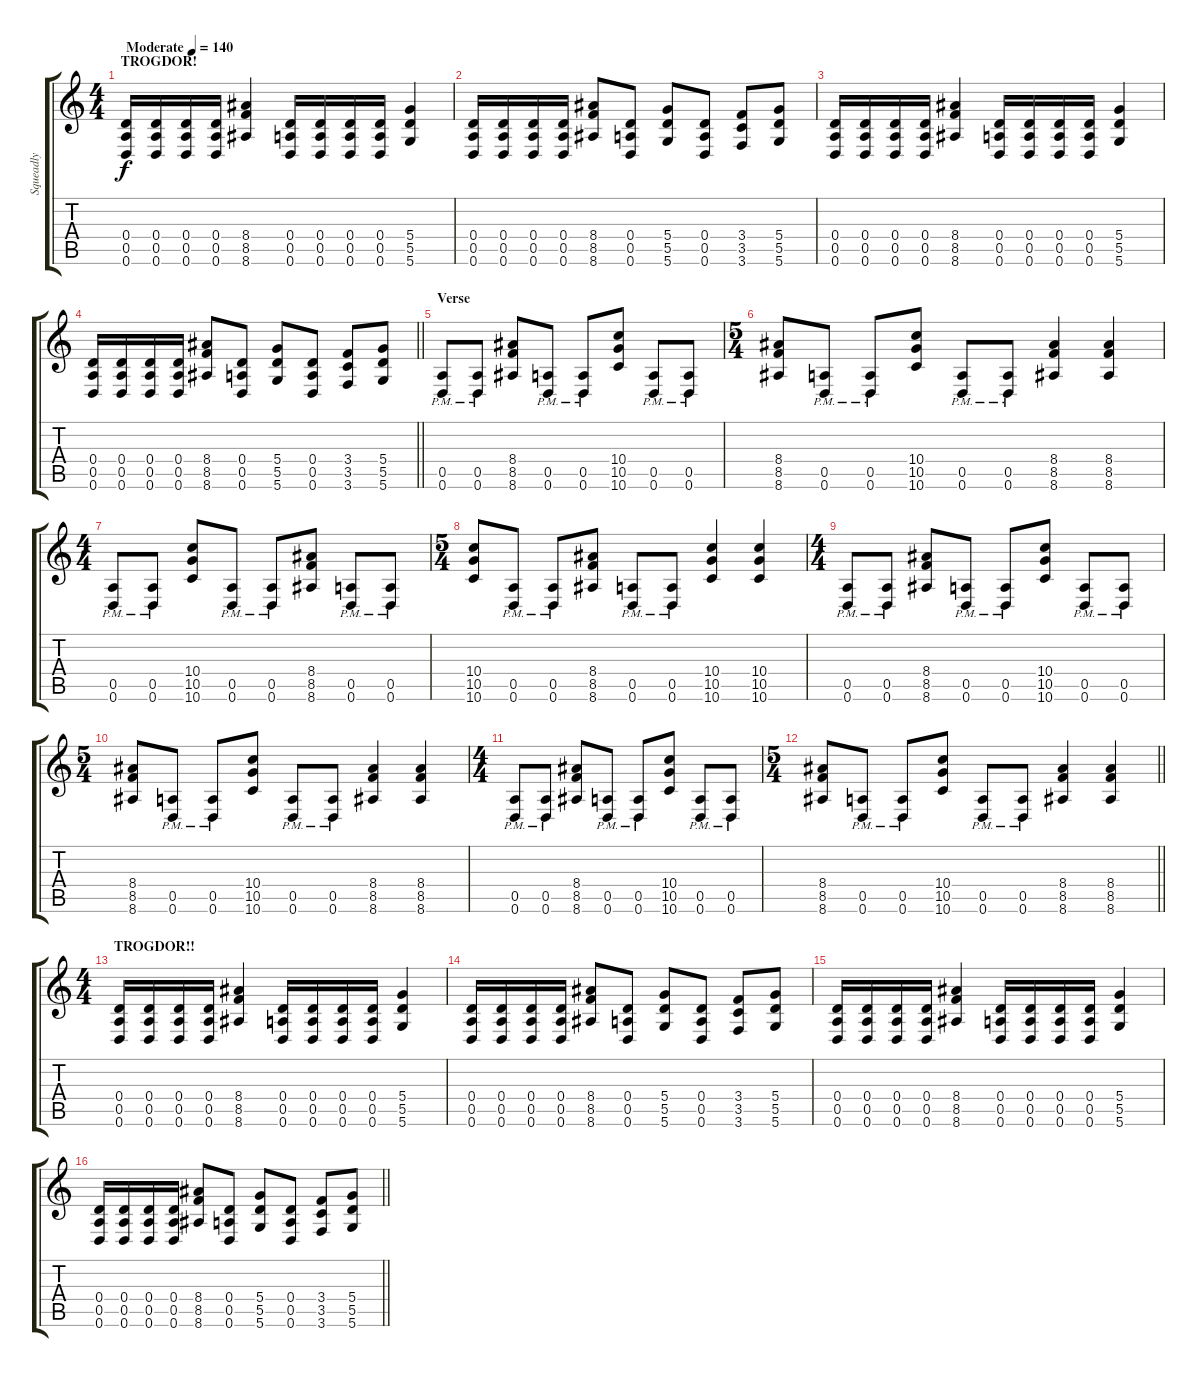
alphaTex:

\track ("Squeadly" "Squeadly") {instrument distortionguitar}
\staff {score tabs}
\tuning (E4 B3 G3 D3 A2 D2) {hide}
\ts (4 4)
\section ("" "TROGDOR!")
\tempo (140 "Moderate")
\clef g2
\ks c
(0.4 0.5 0.6).16{dy f instrument distortionguitar} (0.4 0.5 0.6).16 (0.4 0.5 0.6).16 (0.4 0.5 0.6).16 (8.4 8.5 8.6).4 (0.4 0.5 0.6).16 (0.4 0.5 0.6).16 (0.4 0.5 0.6).16 (0.4 0.5 0.6).16 (5.4 5.5 5.6).4 |
(0.4 0.5 0.6).16 (0.4 0.5 0.6).16 (0.4 0.5 0.6).16 (0.4 0.5 0.6).16 (8.4 8.5 8.6).8 (0.4 0.5 0.6).8 (5.4 5.5 5.6).8 (0.4 0.5 0.6).8 (3.4 3.5 3.6).8 (5.4 5.5 5.6).8 |
(0.4 0.5 0.6).16 (0.4 0.5 0.6).16 (0.4 0.5 0.6).16 (0.4 0.5 0.6).16 (8.4 8.5 8.6).4 (0.4 0.5 0.6).16 (0.4 0.5 0.6).16 (0.4 0.5 0.6).16 (0.4 0.5 0.6).16 (5.4 5.5 5.6).4 |
\barLineRight lightlight
(0.4 0.5 0.6).16 (0.4 0.5 0.6).16 (0.4 0.5 0.6).16 (0.4 0.5 0.6).16 (8.4 8.5 8.6).8 (0.4 0.5 0.6).8 (5.4 5.5 5.6).8 (0.4 0.5 0.6).8 (3.4 3.5 3.6).8 (5.4 5.5 5.6).8 |
\section ("" "Verse")
(0.5 0.6{pm}).8 (0.5 0.6{pm}).8 (8.4 8.5 8.6).8 (0.5{pm} 0.6).8 (0.5{pm} 0.6).8 (10.4 10.5 10.6).8 (0.5{pm} 0.6).8 (0.5{pm} 0.6).8 |
\ts (5 4)
(8.4 8.5 8.6).8 (0.5 0.6{pm}).8 (0.5 0.6{pm}).8 (10.4 10.5 10.6).8 (0.5 0.6{pm}).8 (0.5 0.6{pm}).8 (8.4 8.5 8.6).4 (8.4 8.5 8.6).4 |
\ts (4 4)
(0.5 0.6{pm}).8 (0.5 0.6{pm}).8 (10.4 10.5 10.6).8 (0.5{pm} 0.6).8 (0.5{pm} 0.6).8 (8.4 8.5 8.6).8 (0.5{pm} 0.6).8 (0.5{pm} 0.6).8 |
\ts (5 4)
(10.4 10.5 10.6).8 (0.5 0.6{pm}).8 (0.5 0.6{pm}).8 (8.4 8.5 8.6).8 (0.5 0.6{pm}).8 (0.5 0.6{pm}).8 (10.4 10.5 10.6).4 (10.4 10.5 10.6).4 |
\ts (4 4)
(0.5 0.6{pm}).8 (0.5 0.6{pm}).8 (8.4 8.5 8.6).8 (0.5{pm} 0.6).8 (0.5{pm} 0.6).8 (10.4 10.5 10.6).8 (0.5{pm} 0.6).8 (0.5{pm} 0.6).8 |
\ts (5 4)
(8.4 8.5 8.6).8 (0.5 0.6{pm}).8 (0.5 0.6{pm}).8 (10.4 10.5 10.6).8 (0.5 0.6{pm}).8 (0.5 0.6{pm}).8 (8.4 8.5 8.6).4 (8.4 8.5 8.6).4 |
\ts (4 4)
(0.5 0.6{pm}).8 (0.5 0.6{pm}).8 (8.4 8.5 8.6).8 (0.5{pm} 0.6).8 (0.5{pm} 0.6).8 (10.4 10.5 10.6).8 (0.5{pm} 0.6).8 (0.5{pm} 0.6).8 |
\ts (5 4)
\barLineRight lightlight
(8.4 8.5 8.6).8 (0.5 0.6{pm}).8 (0.5 0.6{pm}).8 (10.4 10.5 10.6).8 (0.5 0.6{pm}).8 (0.5 0.6{pm}).8 (8.4 8.5 8.6).4 (8.4 8.5 8.6).4 |
\ts (4 4)
\section ("" "TROGDOR!!")
(0.4 0.5 0.6).16 (0.4 0.5 0.6).16 (0.4 0.5 0.6).16 (0.4 0.5 0.6).16 (8.4 8.5 8.6).4 (0.4 0.5 0.6).16 (0.4 0.5 0.6).16 (0.4 0.5 0.6).16 (0.4 0.5 0.6).16 (5.4 5.5 5.6).4 |
(0.4 0.5 0.6).16 (0.4 0.5 0.6).16 (0.4 0.5 0.6).16 (0.4 0.5 0.6).16 (8.4 8.5 8.6).8 (0.4 0.5 0.6).8 (5.4 5.5 5.6).8 (0.4 0.5 0.6).8 (3.4 3.5 3.6).8 (5.4 5.5 5.6).8 |
(0.4 0.5 0.6).16 (0.4 0.5 0.6).16 (0.4 0.5 0.6).16 (0.4 0.5 0.6).16 (8.4 8.5 8.6).4 (0.4 0.5 0.6).16 (0.4 0.5 0.6).16 (0.4 0.5 0.6).16 (0.4 0.5 0.6).16 (5.4 5.5 5.6).4 |
\barLineRight lightlight
(0.4 0.5 0.6).16 (0.4 0.5 0.6).16 (0.4 0.5 0.6).16 (0.4 0.5 0.6).16 (8.4 8.5 8.6).8 (0.4 0.5 0.6).8 (5.4 5.5 5.6).8 (0.4 0.5 0.6).8 (3.4 3.5 3.6).8 (5.4 5.5 5.6).8
